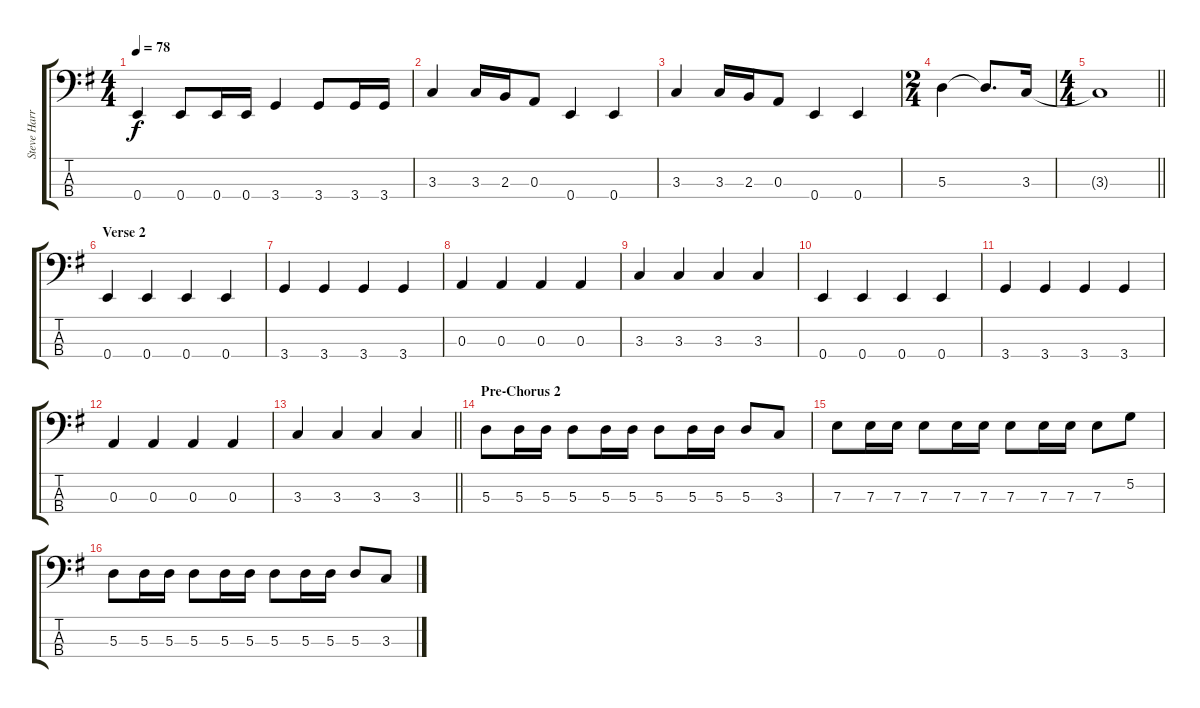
\track ("Steve Harris" "Steve Harr") {instrument electricbassfinger}
\staff {score tabs}
\tuning (G2 D2 A1 E1) {hide}
\ts (4 4)
\tempo 78
\clef f4
\ks g
0.4.4{dy f} 0.4.8 0.4.16 0.4.16 3.4.4 3.4.8 3.4.16 3.4.16 |
3.3.4 3.3.16 2.3.16 0.3.8 0.4.4 0.4.4 |
3.3.4 3.3.16 2.3.16 0.3.8 0.4.4 0.4.4 |
\ts (2 4)
5.3.4 5.3{t}.8{d} 3.3.16 |
\ts (4 4)
\barLineRight lightlight
3.3{t}.1 |
\section ("" "Verse 2")
0.4.4 0.4.4 0.4.4 0.4.4 |
3.4.4 3.4.4 3.4.4 3.4.4 |
0.3.4 0.3.4 0.3.4 0.3.4 |
3.3.4 3.3.4 3.3.4 3.3.4 |
0.4.4 0.4.4 0.4.4 0.4.4 |
3.4.4 3.4.4 3.4.4 3.4.4 |
0.3.4 0.3.4 0.3.4 0.3.4 |
\barLineRight lightlight
3.3.4 3.3.4 3.3.4 3.3.4 |
\section ("" "Pre-Chorus 2")
5.3.8 5.3.16 5.3.16 5.3.8 5.3.16 5.3.16 5.3.8 5.3.16 5.3.16 5.3.8 3.3.8 |
7.3.8 7.3.16 7.3.16 7.3.8 7.3.16 7.3.16 7.3.8 7.3.16 7.3.16 7.3.8 5.2.8 |
5.3.8 5.3.16 5.3.16 5.3.8 5.3.16 5.3.16 5.3.8 5.3.16 5.3.16 5.3.8 3.3.8
